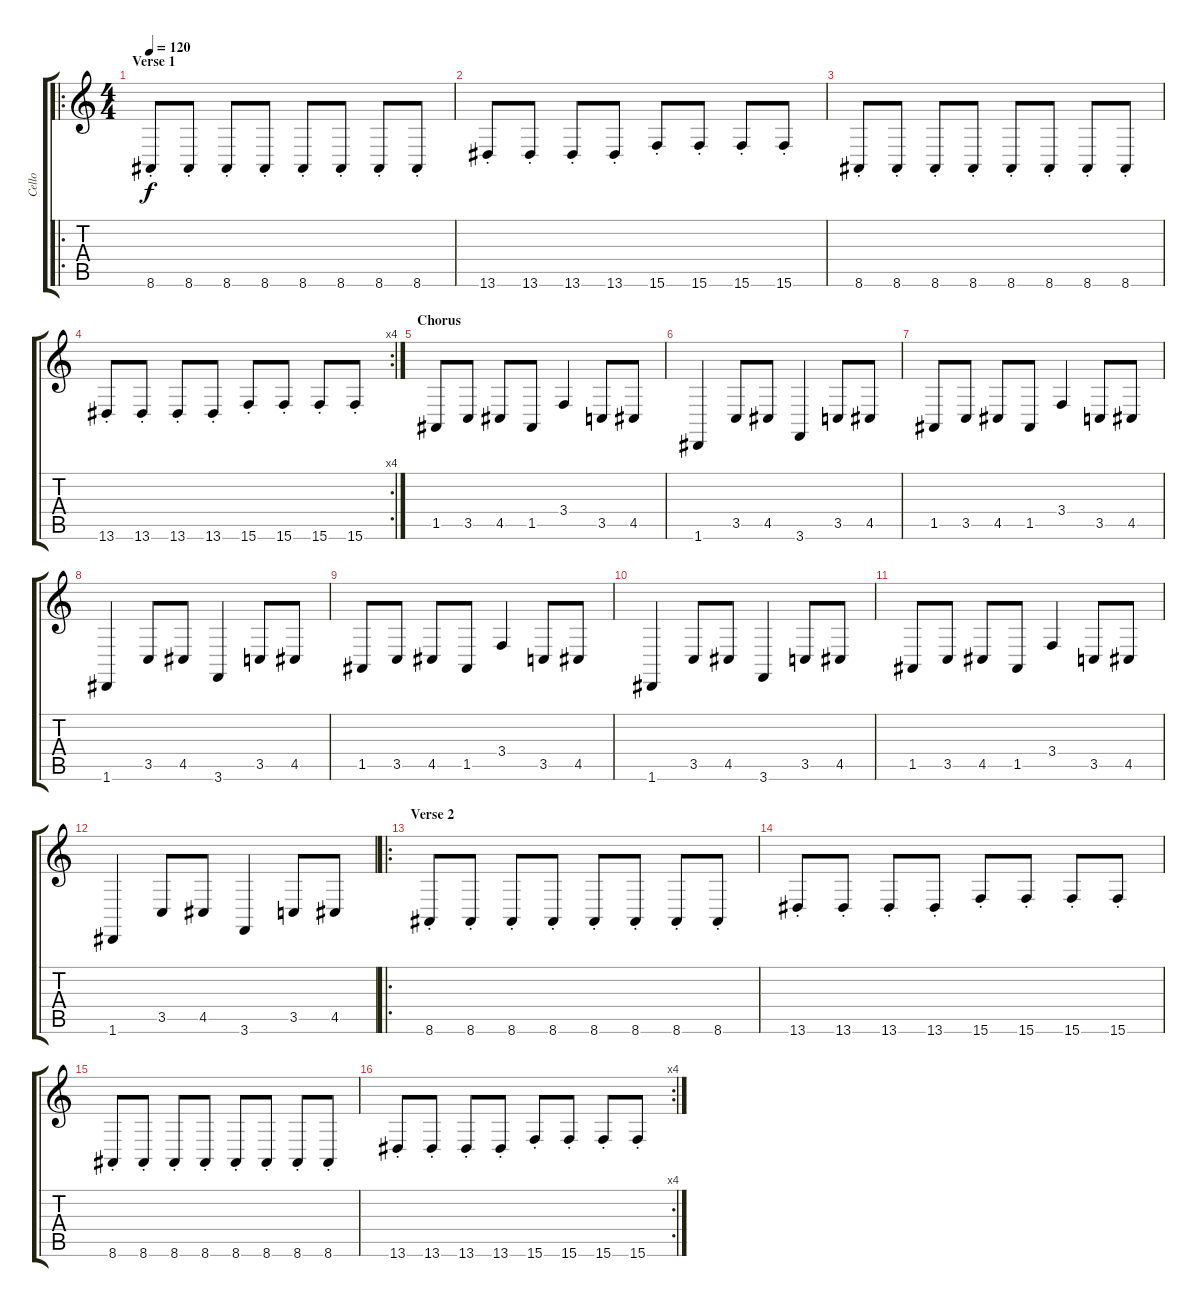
\track ("Cello" "Cello") {instrument cello}
\staff {score tabs}
\tuning (E4 B3 G3 D3 A2 D2) {hide}
\ro
\ts (4 4)
\section ("" "Verse 1")
\tempo 120
\clef g2
\ks c
8.6{st}.8{dy f} 8.6{st}.8 8.6{st}.8 8.6{st}.8 8.6{st}.8 8.6{st}.8 8.6{st}.8 8.6{st}.8 |
13.6{st}.8 13.6{st}.8 13.6{st}.8 13.6{st}.8 15.6{st}.8 15.6{st}.8 15.6{st}.8 15.6{st}.8 |
8.6{st}.8 8.6{st}.8 8.6{st}.8 8.6{st}.8 8.6{st}.8 8.6{st}.8 8.6{st}.8 8.6{st}.8 |
\rc 4
13.6{st}.8 13.6{st}.8 13.6{st}.8 13.6{st}.8 15.6{st}.8 15.6{st}.8 15.6{st}.8 15.6{st}.8 |
\section ("" "Chorus")
1.5.8 3.5.8 4.5.8 1.5.8 3.4.4 3.5.8 4.5.8 |
1.6.4 3.5.8 4.5.8 3.6.4 3.5.8 4.5.8 |
1.5.8 3.5.8 4.5.8 1.5.8 3.4.4 3.5.8 4.5.8 |
1.6.4 3.5.8 4.5.8 3.6.4 3.5.8 4.5.8 |
1.5.8 3.5.8 4.5.8 1.5.8 3.4.4 3.5.8 4.5.8 |
1.6.4 3.5.8 4.5.8 3.6.4 3.5.8 4.5.8 |
1.5.8 3.5.8 4.5.8 1.5.8 3.4.4 3.5.8 4.5.8 |
1.6.4 3.5.8 4.5.8 3.6.4 3.5.8 4.5.8 |
\ro
\section ("" "Verse 2")
8.6{st}.8 8.6{st}.8 8.6{st}.8 8.6{st}.8 8.6{st}.8 8.6{st}.8 8.6{st}.8 8.6{st}.8 |
13.6{st}.8 13.6{st}.8 13.6{st}.8 13.6{st}.8 15.6{st}.8 15.6{st}.8 15.6{st}.8 15.6{st}.8 |
8.6{st}.8 8.6{st}.8 8.6{st}.8 8.6{st}.8 8.6{st}.8 8.6{st}.8 8.6{st}.8 8.6{st}.8 |
\rc 4
13.6{st}.8 13.6{st}.8 13.6{st}.8 13.6{st}.8 15.6{st}.8 15.6{st}.8 15.6{st}.8 15.6{st}.8
